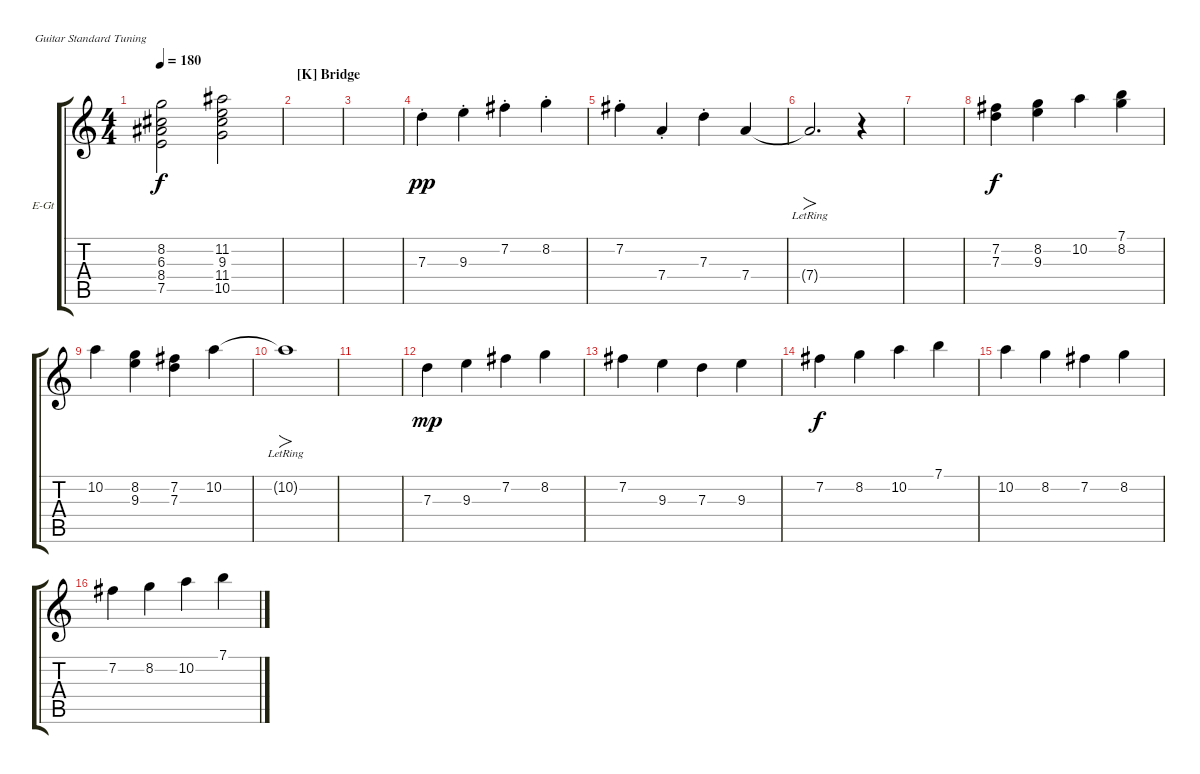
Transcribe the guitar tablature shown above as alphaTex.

\defaultSystemsLayout 4
\bracketExtendMode groupsimilarinstruments
\firstSystemTrackNameOrientation horizontal
\otherSystemsTrackNameOrientation horizontal
\track ("Lead Guitar" "E-Gt") {instrument distortionguitar}
\staff {score tabs}
\tuning (E4 B3 G3 D3 A2 E2)
\ts (4 4)
\tempo 180
\clef g2
\ks c
(6.3 7.5 8.4 8.2).2{dy f} (9.3 10.5 11.4 11.2).2 |
\section ("K" "Bridge")
|
|
7.3{st}.4{dy pp} 9.3{st}.4 7.2{st}.4 8.2{st}.4 |
7.2{st}.4 7.4{st}.4 7.3{st}.4 7.4.4 |
7.4{lr t}.2{fo d} r.4 |
|
(7.2 7.3).4{dy f} (8.2 9.3).4 10.2.4 (7.1 8.2).4 |
10.2.4 (8.2 9.3).4 (7.2 7.3).4 10.2.4 |
10.2{lr t}.1{fo} |
|
7.3.4{dy mp} 9.3.4 7.2.4 8.2.4 |
7.2.4 9.3.4 7.3.4 9.3.4 |
7.2.4{dy f} 8.2.4 10.2.4 7.1.4 |
10.2.4 8.2.4 7.2.4 8.2.4 |
7.2.4 8.2.4 10.2.4 7.1.4
